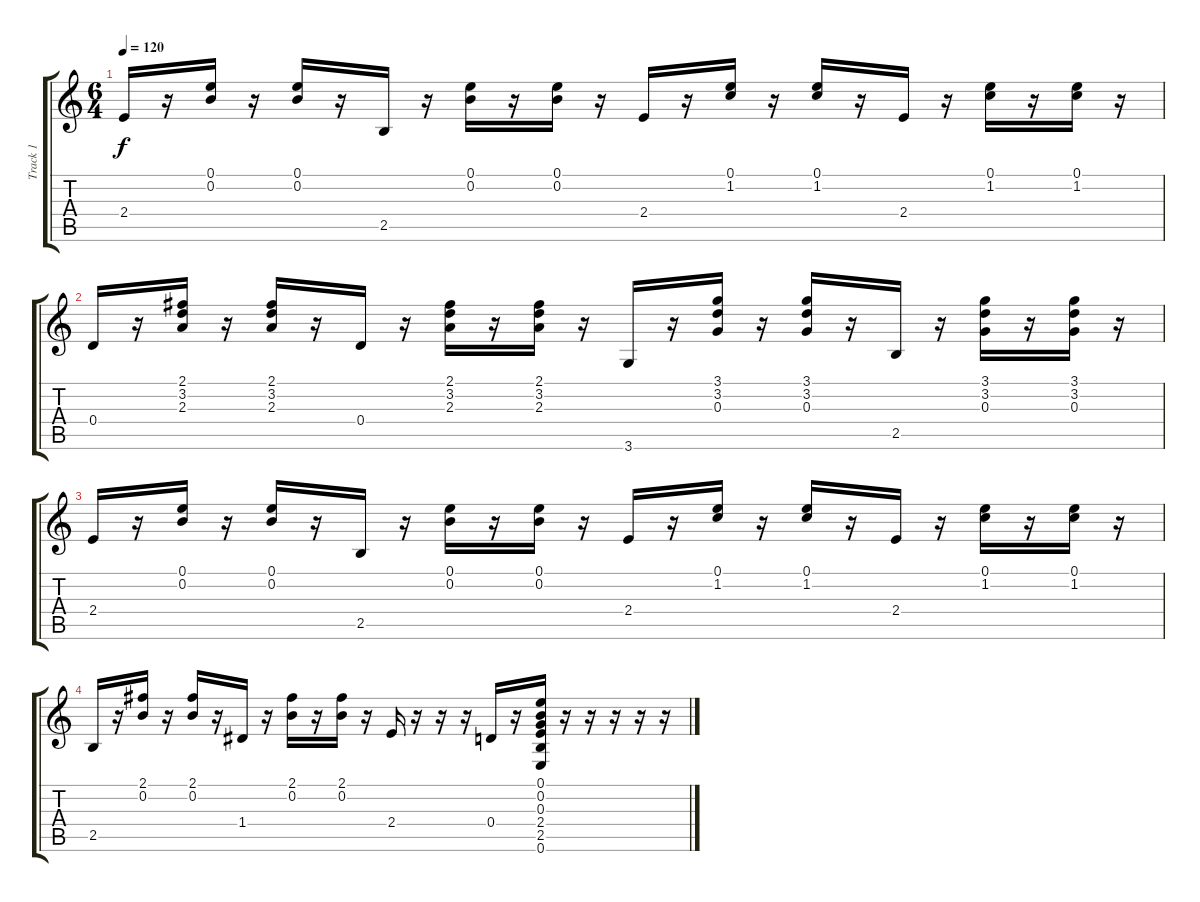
\track ("Track 1" "Track 1") {instrument acousticguitarsteel}
\staff {score tabs}
\tuning (E4 B3 G3 D3 A2 E2) {hide}
\ts (6 4)
\tempo 120
\clef g2
\ks c
2.4.16{dy f} r.16 (0.1 0.2).16 r.16 (0.1 0.2).16 r.16 2.5.16 r.16 (0.1 0.2).16 r.16 (0.1 0.2).16 r.16 2.4.16 r.16 (0.1 1.2).16 r.16 (0.1 1.2).16 r.16 2.4.16 r.16 (0.1 1.2).16 r.16 (0.1 1.2).16 r.16 |
0.4.16 r.16 (2.1 3.2 2.3).16 r.16 (2.1 3.2 2.3).16 r.16 0.4.16 r.16 (2.1 3.2 2.3).16 r.16 (2.1 3.2 2.3).16 r.16 3.6.16 r.16 (3.1 3.2 0.3).16 r.16 (3.1 3.2 0.3).16 r.16 2.5.16 r.16 (3.1 3.2 0.3).16 r.16 (3.1 3.2 0.3).16 r.16 |
2.4.16 r.16 (0.1 0.2).16 r.16 (0.1 0.2).16 r.16 2.5.16 r.16 (0.1 0.2).16 r.16 (0.1 0.2).16 r.16 2.4.16 r.16 (0.1 1.2).16 r.16 (0.1 1.2).16 r.16 2.4.16 r.16 (0.1 1.2).16 r.16 (0.1 1.2).16 r.16 |
2.5.16 r.16 (2.1 0.2).16 r.16 (2.1 0.2).16 r.16 1.4.16 r.16 (2.1 0.2).16 r.16 (2.1 0.2).16 r.16 2.4.16 r.16 r.16 r.16 0.4.16 r.16 (0.1 0.2 0.3 2.4 2.5 0.6).16 r.16 r.16 r.16 r.16 r.16
